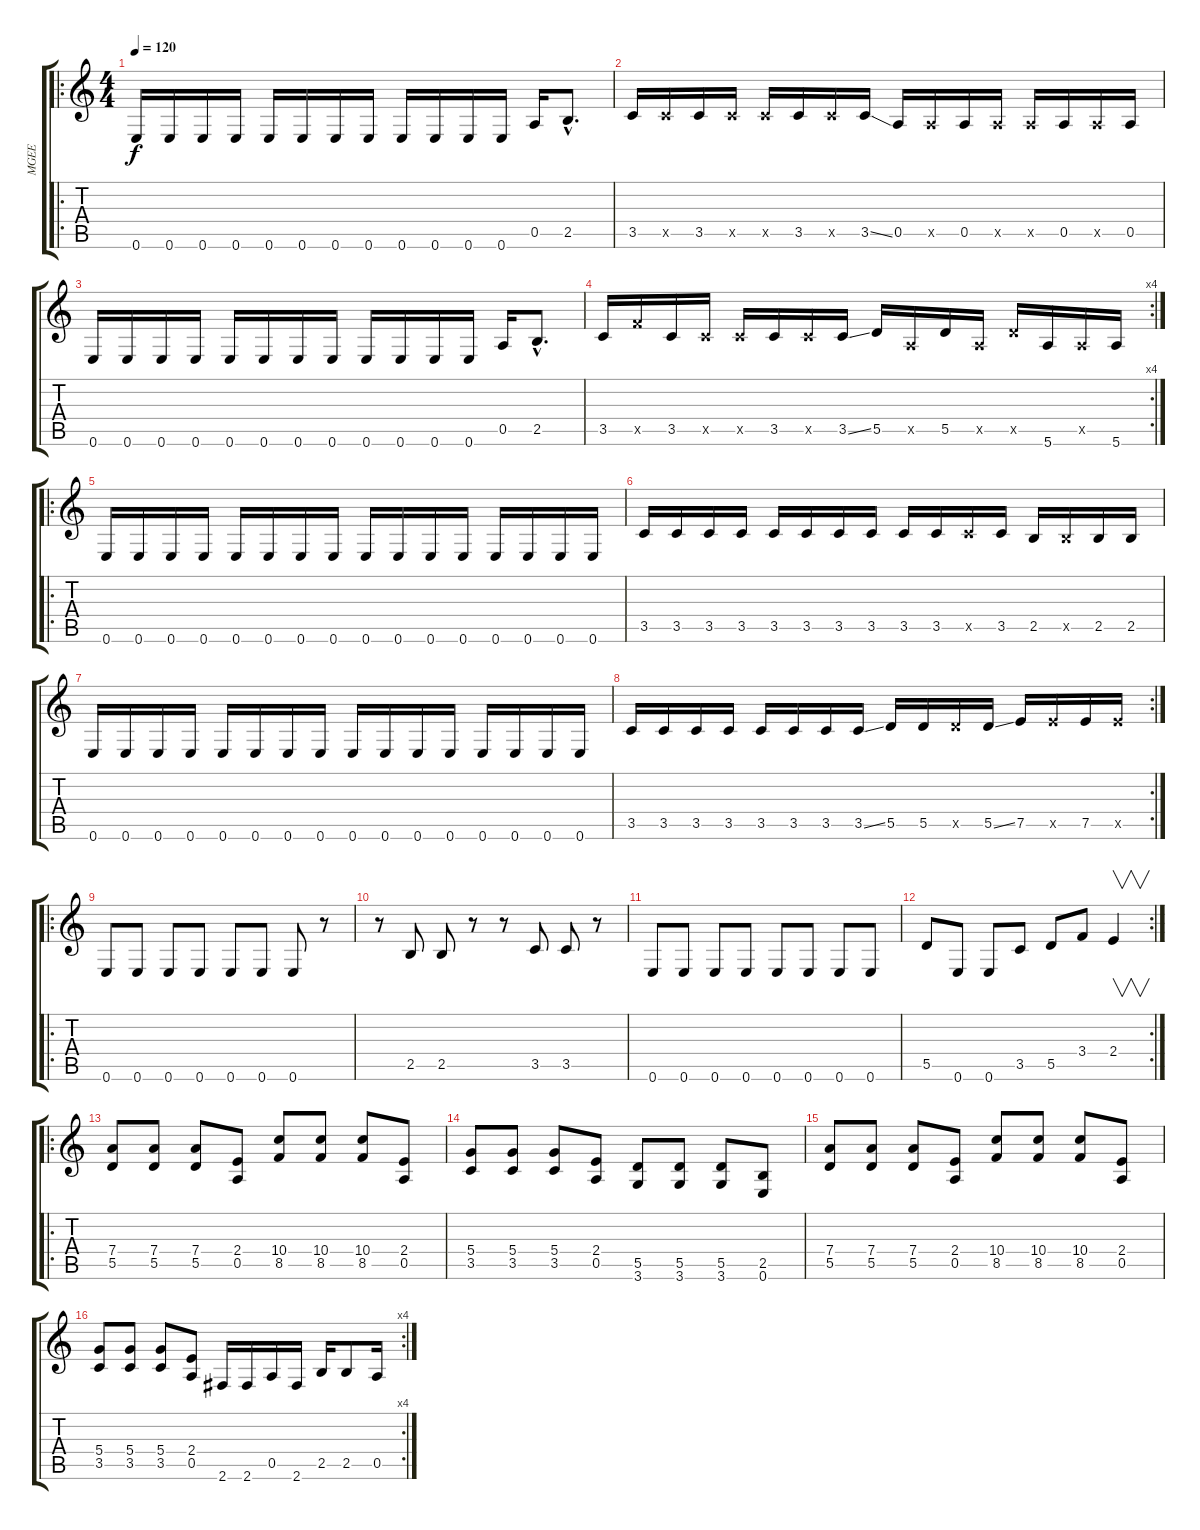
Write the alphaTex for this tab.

\track ("MGEE" "MGEE") {instrument distortionguitar}
\staff {score tabs}
\tuning (E4 B3 G3 D3 A2 E2) {hide}
\ro
\ts (4 4)
\tempo 120
\clef g2
\ks c
0.6.16{dy f instrument distortionguitar} 0.6.16 0.6.16 0.6.16 0.6.16 0.6.16 0.6.16 0.6.16 0.6.16 0.6.16 0.6.16 0.6.16 0.5.16 2.5{hac}.8{d} |
3.5.16 3.5{x}.16 3.5.16 3.5{x}.16 3.5{x}.16 3.5.16 3.5{x}.16 3.5{ss}.16 0.5.16 0.5{x}.16 0.5.16 0.5{x}.16 0.5{x}.16 0.5.16 0.5{x}.16 0.5.16 |
0.6.16 0.6.16 0.6.16 0.6.16 0.6.16 0.6.16 0.6.16 0.6.16 0.6.16 0.6.16 0.6.16 0.6.16 0.5.16 2.5{hac}.8{d} |
\rc 4
3.5.16 8.5{x}.16 3.5.16 3.5{x}.16 3.5{x}.16 3.5.16 3.5{x}.16 3.5{ss}.16 5.5.16 0.5{x}.16 5.5.16 0.5{x}.16 5.5{x}.16 5.6.16 0.5{x}.16 5.6.16 |
\ro
0.6.16 0.6.16 0.6.16 0.6.16 0.6.16 0.6.16 0.6.16 0.6.16 0.6.16 0.6.16 0.6.16 0.6.16 0.6.16 0.6.16 0.6.16 0.6.16 |
3.5.16 3.5.16 3.5.16 3.5.16 3.5.16 3.5.16 3.5.16 3.5.16 3.5.16 3.5.16 3.5{x}.16 3.5.16 2.5.16 2.5{x}.16 2.5.16 2.5.16 |
0.6.16 0.6.16 0.6.16 0.6.16 0.6.16 0.6.16 0.6.16 0.6.16 0.6.16 0.6.16 0.6.16 0.6.16 0.6.16 0.6.16 0.6.16 0.6.16 |
\rc 2
3.5.16 3.5.16 3.5.16 3.5.16 3.5.16 3.5.16 3.5.16 3.5{ss}.16 5.5.16 5.5.16 5.5{x}.16 5.5{ss}.16 7.5.16 7.5{x}.16 7.5.16 7.5{x}.16 |
\ro
0.6.8 0.6.8 0.6.8 0.6.8 0.6.8 0.6.8 0.6.8 r.8 |
r.8 2.5.8 2.5.8 r.8 r.8 3.5.8 3.5.8 r.8 |
0.6.8 0.6.8 0.6.8 0.6.8 0.6.8 0.6.8 0.6.8 0.6.8 |
\rc 2
5.5.8 0.6.8 0.6.8 3.5.8 5.5.8 3.4.8 2.4.4{v} |
\ro
(7.4 5.5).8 (7.4 5.5).8 (7.4 5.5).8 (2.4 0.5).8 (10.4 8.5).8 (10.4 8.5).8 (10.4 8.5).8 (2.4 0.5).8 |
(5.4 3.5).8 (5.4 3.5).8 (5.4 3.5).8 (2.4 0.5).8 (5.5 3.6).8 (5.5 3.6).8 (5.5 3.6).8 (2.5 0.6).8 |
(7.4 5.5).8 (7.4 5.5).8 (7.4 5.5).8 (2.4 0.5).8 (10.4 8.5).8 (10.4 8.5).8 (10.4 8.5).8 (2.4 0.5).8 |
\rc 4
(5.4 3.5).8 (5.4 3.5).8 (5.4 3.5).8 (2.4 0.5).8 2.6.16 2.6.16 0.5.16 2.6.16 2.5.16 2.5.8 0.5.16
